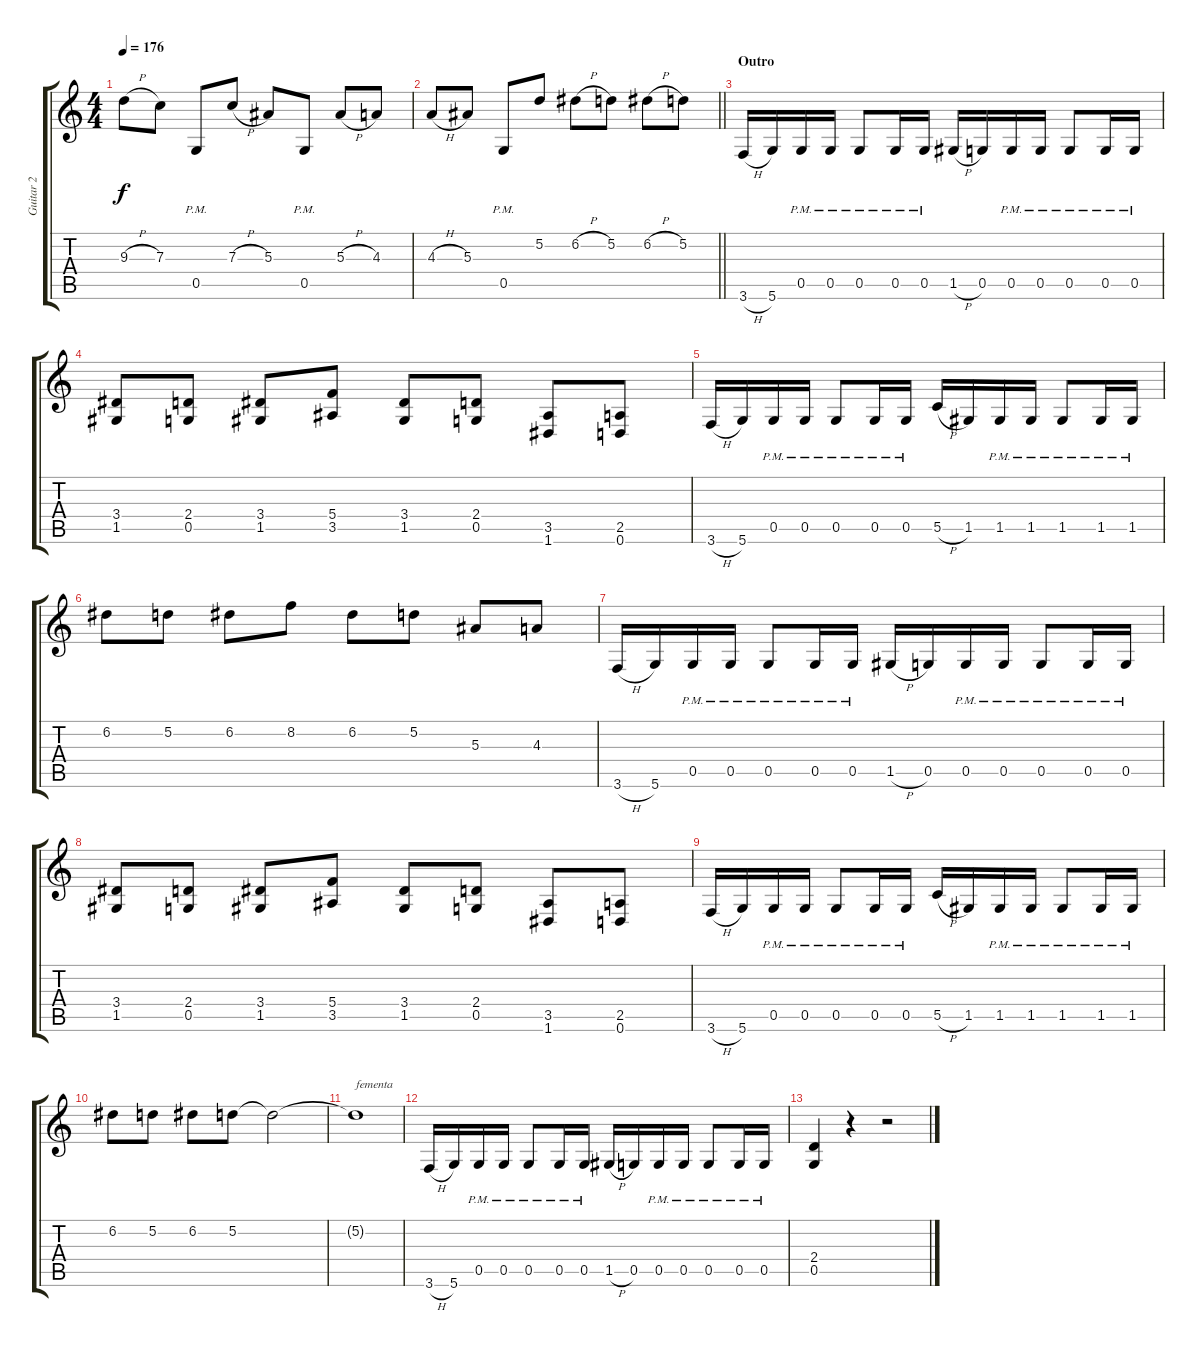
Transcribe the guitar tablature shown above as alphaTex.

\track ("Guitar 2" "Guitar 2") {instrument distortionguitar}
\staff {score tabs}
\tuning (D4 A3 F3 C3 G2 D2) {hide}
\ts (4 4)
\tempo 176
\clef g2
\ks c
9.3{h}.8{dy f} 7.3.8 0.5{pm}.8 7.3{h}.8 5.3.8 0.5{pm}.8 5.3{h}.8 4.3.8 |
\barLineRight lightlight
4.3{h}.8 5.3.8 0.5{pm}.8 5.2.8 6.2{h}.8 5.2.8 6.2{h}.8 5.2.8 |
\section ("" "Outro")
3.6{h}.16 5.6.16 0.5{pm}.16 0.5{pm}.16 0.5{pm}.8 0.5{pm}.16 0.5{pm}.16 1.5{h}.16 0.5.16 0.5{pm}.16 0.5{pm}.16 0.5{pm}.8 0.5{pm}.16 0.5{pm}.16 |
(3.4 1.5).8 (2.4 0.5).8 (3.4 1.5).8 (5.4 3.5).8 (3.4 1.5).8 (2.4 0.5).8 (3.5 1.6).8 (2.5 0.6).8 |
3.6{h}.16 5.6.16 0.5{pm}.16 0.5{pm}.16 0.5{pm}.8 0.5{pm}.16 0.5{pm}.16 5.5{h}.16 1.5.16 1.5{pm}.16 1.5{pm}.16 1.5{pm}.8 1.5{pm}.16 1.5{pm}.16 |
6.2.8 5.2.8 6.2.8 8.2.8 6.2.8 5.2.8 5.3.8 4.3.8 |
3.6{h}.16 5.6.16 0.5{pm}.16 0.5{pm}.16 0.5{pm}.8 0.5{pm}.16 0.5{pm}.16 1.5{h}.16 0.5.16 0.5{pm}.16 0.5{pm}.16 0.5{pm}.8 0.5{pm}.16 0.5{pm}.16 |
(3.4 1.5).8 (2.4 0.5).8 (3.4 1.5).8 (5.4 3.5).8 (3.4 1.5).8 (2.4 0.5).8 (3.5 1.6).8 (2.5 0.6).8 |
3.6{h}.16 5.6.16 0.5{pm}.16 0.5{pm}.16 0.5{pm}.8 0.5{pm}.16 0.5{pm}.16 5.5{h}.16 1.5.16 1.5{pm}.16 1.5{pm}.16 1.5{pm}.8 1.5{pm}.16 1.5{pm}.16 |
6.2.8 5.2.8 6.2.8 5.2.8 5.2{t}.2 |
5.2{t}.1{txt "fementa"} |
3.6{h}.16 5.6.16 0.5{pm}.16 0.5{pm}.16 0.5{pm}.8 0.5{pm}.16 0.5{pm}.16 1.5{h}.16 0.5.16 0.5{pm}.16 0.5{pm}.16 0.5{pm}.8 0.5{pm}.16 0.5{pm}.16 |
(2.4 0.5).4 r.4 r.2
